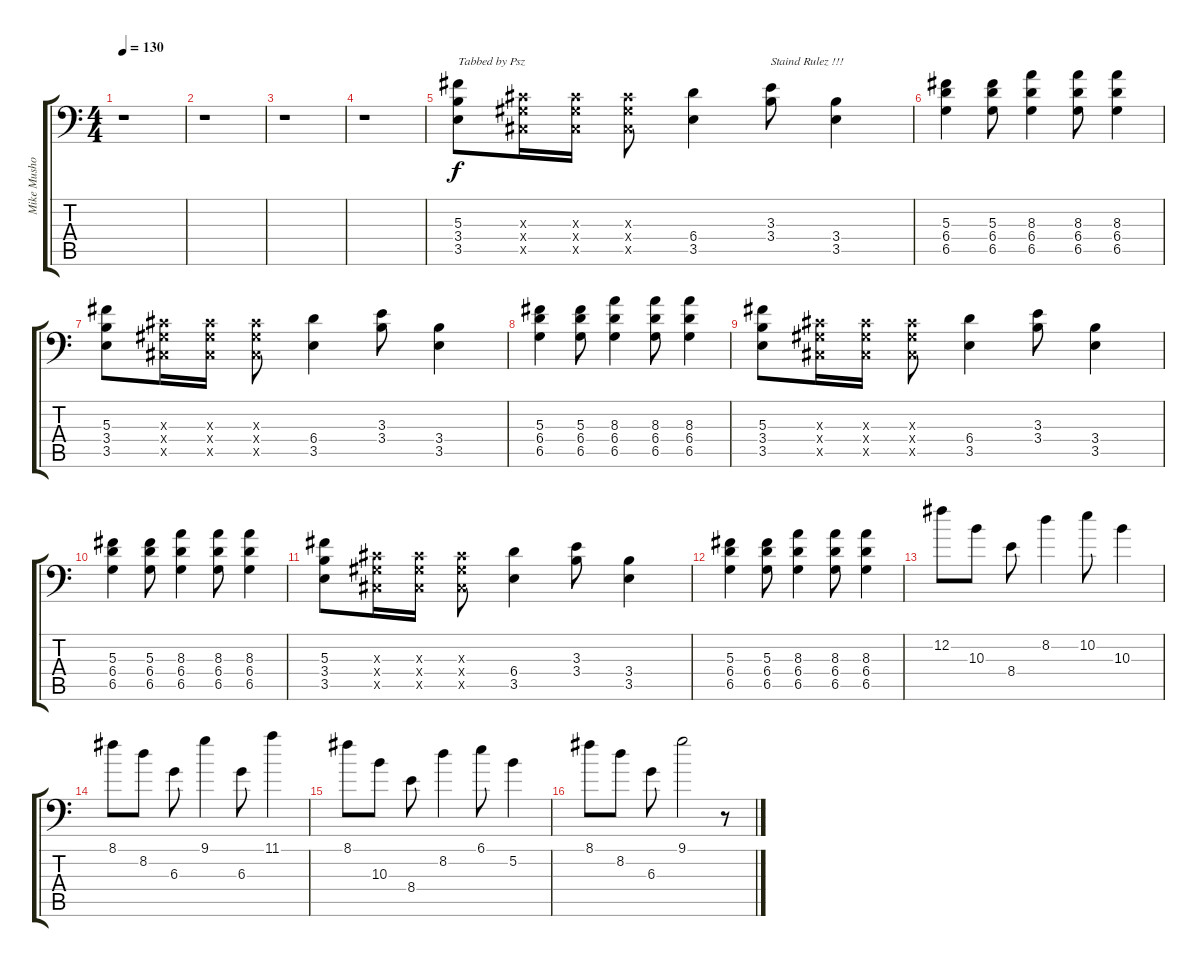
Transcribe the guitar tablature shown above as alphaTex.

\track ("Mike Mushok - Guitar" "Mike Musho") {instrument overdrivenguitar}
\staff {score tabs}
\tuning (Bb3 Gb3 Db3 Ab2 Db2 Ab1) {hide}
\ts (4 4)
\tempo 130
\clef f4
\ks c
r.1{dy f instrument overdrivenguitar} |
r.1 |
r.1 |
r.1 |
(5.3 3.4 3.5).8{txt "Tabbed by Psz"} (0.3{x} 0.4{x} 0.5{x}).16 (0.3{x} 0.4{x} 0.5{x}).16 (0.3{x} 0.4{x} 0.5{x}).8 (6.4 3.5).4 (3.3 3.4).8{txt "Staind Rulez !!!"} (3.4 3.5).4 |
(5.3 6.4 6.5).4 (5.3 6.4 6.5).8 (8.3 6.4 6.5).4 (8.3 6.4 6.5).8 (8.3 6.4 6.5).4 |
(5.3 3.4 3.5).8 (0.3{x} 0.4{x} 0.5{x}).16 (0.3{x} 0.4{x} 0.5{x}).16 (0.3{x} 0.4{x} 0.5{x}).8 (6.4 3.5).4 (3.3 3.4).8 (3.4 3.5).4 |
(5.3 6.4 6.5).4 (5.3 6.4 6.5).8 (8.3 6.4 6.5).4 (8.3 6.4 6.5).8 (8.3 6.4 6.5).4 |
(5.3 3.4 3.5).8 (0.3{x} 0.4{x} 0.5{x}).16 (0.3{x} 0.4{x} 0.5{x}).16 (0.3{x} 0.4{x} 0.5{x}).8 (6.4 3.5).4 (3.3 3.4).8 (3.4 3.5).4 |
(5.3 6.4 6.5).4 (5.3 6.4 6.5).8 (8.3 6.4 6.5).4 (8.3 6.4 6.5).8 (8.3 6.4 6.5).4 |
(5.3 3.4 3.5).8 (0.3{x} 0.4{x} 0.5{x}).16 (0.3{x} 0.4{x} 0.5{x}).16 (0.3{x} 0.4{x} 0.5{x}).8 (6.4 3.5).4 (3.3 3.4).8 (3.4 3.5).4 |
(5.3 6.4 6.5).4 (5.3 6.4 6.5).8 (8.3 6.4 6.5).4 (8.3 6.4 6.5).8 (8.3 6.4 6.5).4 |
12.2.8 10.3.8 8.4.8 8.2.4 10.2.8 10.3.4 |
8.1.8 8.2.8 6.3.8 9.1.4 6.3.8 11.1.4 |
8.1.8 10.3.8 8.4.8 8.2.4 6.1.8 5.2.4 |
8.1.8 8.2.8 6.3.8 9.1.2 r.8
